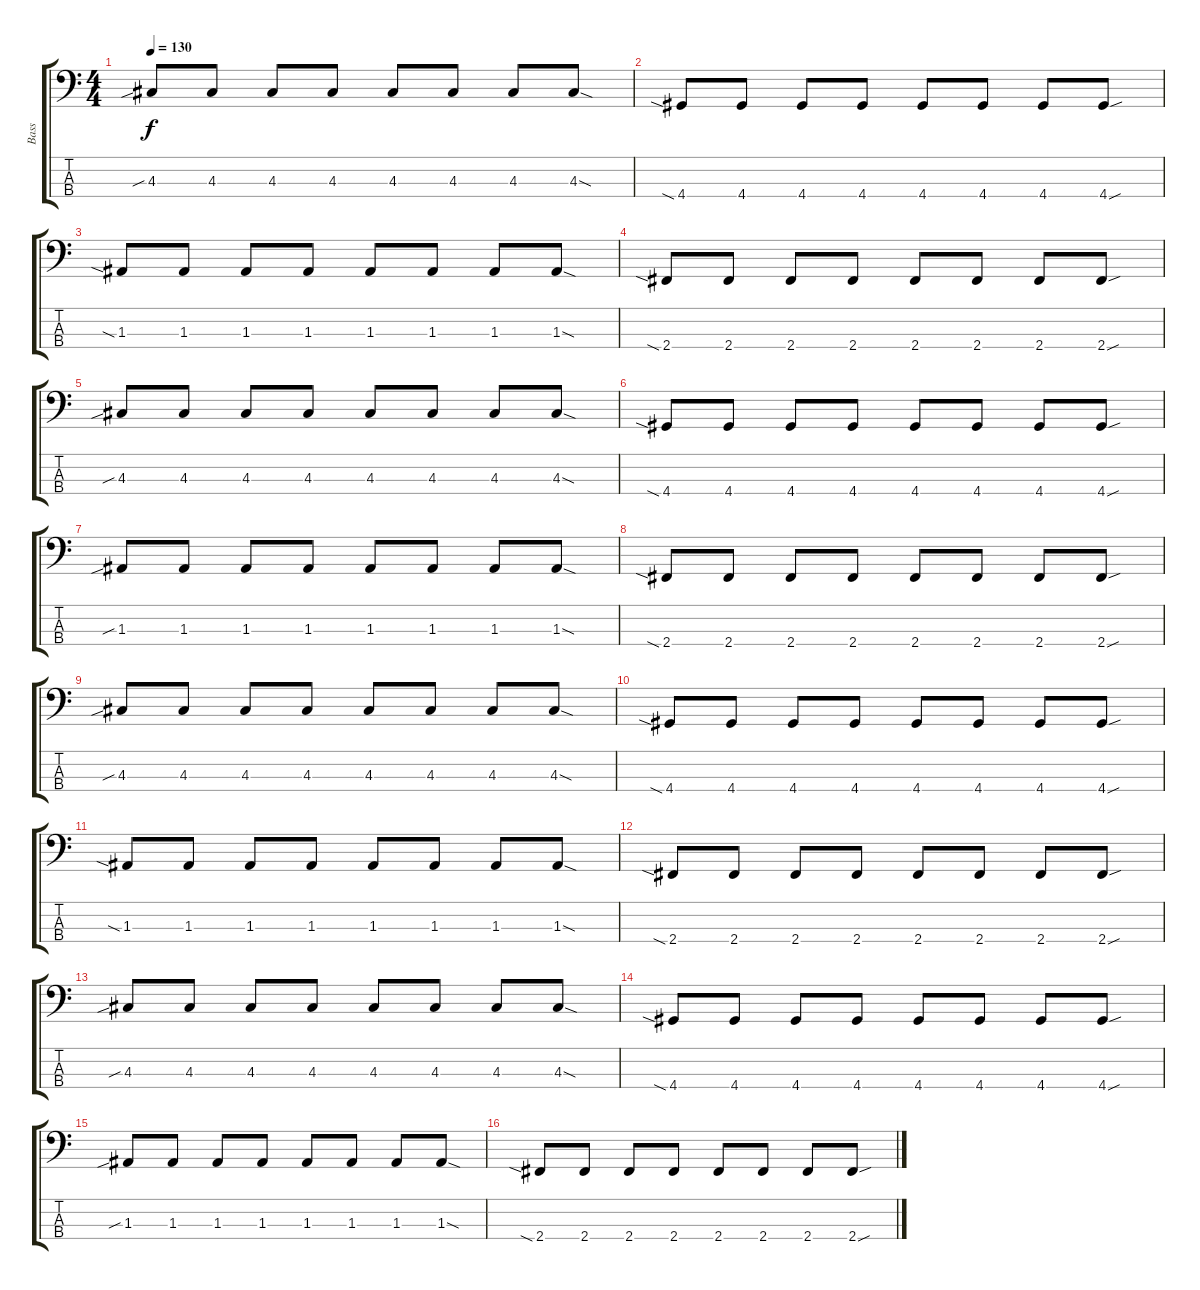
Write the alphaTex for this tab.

\track ("Bass" "Bass") {instrument electricbasspick}
\staff {score tabs}
\tuning (G2 D2 A1 E1) {hide}
\ts (4 4)
\tempo 130
\clef f4
\ks c
4.3{sib}.8{dy f} 4.3.8 4.3.8 4.3.8 4.3.8 4.3.8 4.3.8 4.3{sod}.8 |
4.4{sia}.8 4.4.8 4.4.8 4.4.8 4.4.8 4.4.8 4.4.8 4.4{sou}.8 |
1.3{sia}.8 1.3.8 1.3.8 1.3.8 1.3.8 1.3.8 1.3.8 1.3{sod}.8 |
2.4{sia}.8 2.4.8 2.4.8 2.4.8 2.4.8 2.4.8 2.4.8 2.4{sou}.8 |
4.3{sib}.8 4.3.8 4.3.8 4.3.8 4.3.8 4.3.8 4.3.8 4.3{sod}.8 |
4.4{sia}.8 4.4.8 4.4.8 4.4.8 4.4.8 4.4.8 4.4.8 4.4{sou}.8 |
1.3{sib}.8 1.3.8 1.3.8 1.3.8 1.3.8 1.3.8 1.3.8 1.3{sod}.8 |
2.4{sia}.8 2.4.8 2.4.8 2.4.8 2.4.8 2.4.8 2.4.8 2.4{sou}.8 |
4.3{sib}.8 4.3.8 4.3.8 4.3.8 4.3.8 4.3.8 4.3.8 4.3{sod}.8 |
4.4{sia}.8 4.4.8 4.4.8 4.4.8 4.4.8 4.4.8 4.4.8 4.4{sou}.8 |
1.3{sia}.8 1.3.8 1.3.8 1.3.8 1.3.8 1.3.8 1.3.8 1.3{sod}.8 |
2.4{sia}.8 2.4.8 2.4.8 2.4.8 2.4.8 2.4.8 2.4.8 2.4{sou}.8 |
4.3{sib}.8 4.3.8 4.3.8 4.3.8 4.3.8 4.3.8 4.3.8 4.3{sod}.8 |
4.4{sia}.8 4.4.8 4.4.8 4.4.8 4.4.8 4.4.8 4.4.8 4.4{sou}.8 |
1.3{sib}.8 1.3.8 1.3.8 1.3.8 1.3.8 1.3.8 1.3.8 1.3{sod}.8 |
2.4{sia}.8 2.4.8 2.4.8 2.4.8 2.4.8 2.4.8 2.4.8 2.4{sou}.8
